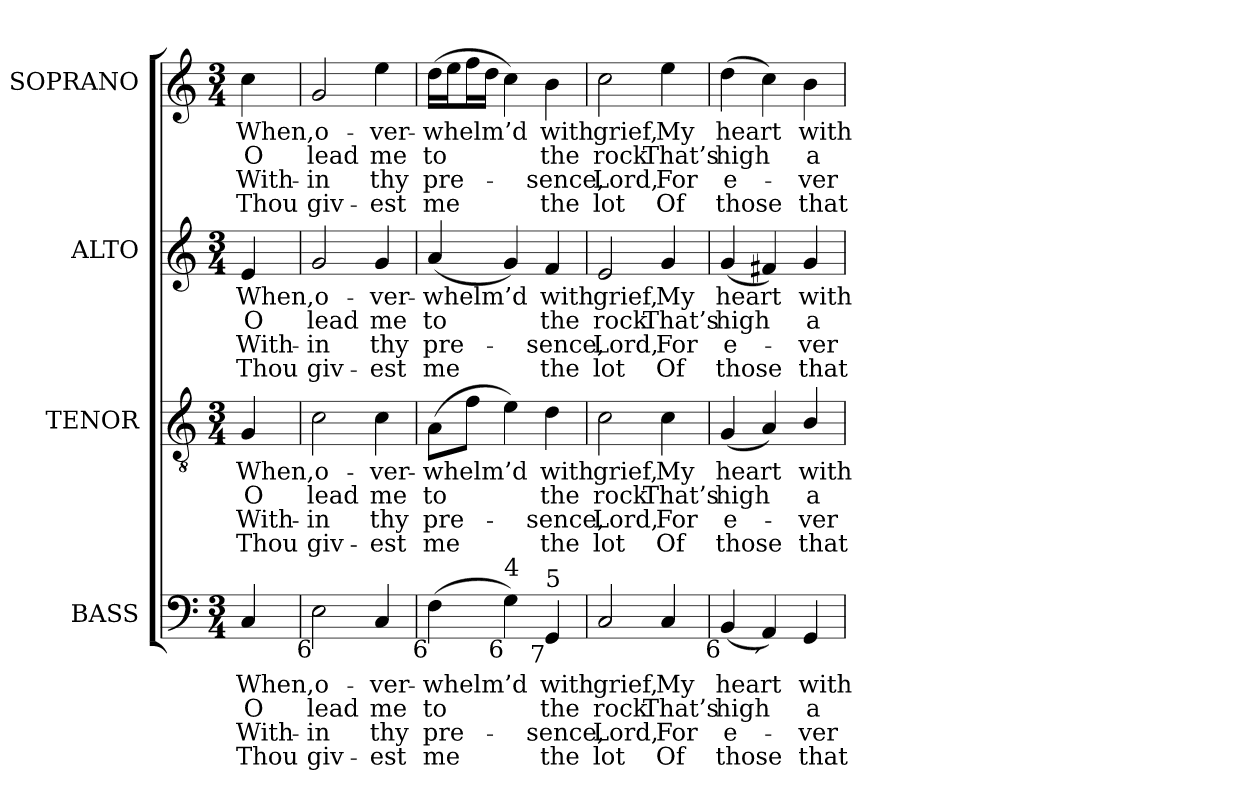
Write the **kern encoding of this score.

**kern	**text	**text	**text	**text	**kern	**text	**text	**text	**text	**kern	**text	**text	**text	**text	**kern	**text	**text	**text	**text
*part4	*part4	*part4	*part4	*part4	*part3	*part3	*part3	*part3	*part3	*part2	*part2	*part2	*part2	*part2	*part1	*part1	*part1	*part1	*part1
*staff4	*staff4	*staff4	*staff4	*staff4	*staff3	*staff3	*staff3	*staff3	*staff3	*staff2	*staff2	*staff2	*staff2	*staff2	*staff1	*staff1	*staff1	*staff1	*staff1
*I"BASS	*	*	*	*	*I"TENOR	*	*	*	*	*I"ALTO	*	*	*	*	*I"SOPRANO	*	*	*	*
*I'B.	*	*	*	*	*I'T.	*	*	*	*	*I'A.	*	*	*	*	*I'S.	*	*	*	*
!!LO:PB:g=z
*clefF4	*	*	*	*	*clefGv2	*	*	*	*	*clefG2	*	*	*	*	*clefG2	*	*	*	*
*	*	*	*	*	*ITrd7c12	*	*	*	*	*	*	*	*	*	*	*	*	*	*
*k[]	*	*	*	*	*k[]	*	*	*	*	*k[]	*	*	*	*	*k[]	*	*	*	*
*C:	*	*	*	*	*C:	*	*	*	*	*C:	*	*	*	*	*C:	*	*	*	*
*M3/4	*	*	*	*	*M3/4	*	*	*	*	*M3/4	*	*	*	*	*M3/4	*	*	*	*
=	=	=	=	=	=	=	=	=	=	=	=	=	=	=	=	=	=	=	=
!	!LO:LY:b:color=#000000	!LO:LY:b:color=#000000	!LO:LY:b:color=#000000	!LO:LY:b:color=#000000	!	!	!	!	!	!	!	!	!	!	!	!	!	!	!
!	!	!	!	!	!	!LO:LY:b:color=#000000	!LO:LY:b:color=#000000	!LO:LY:b:color=#000000	!LO:LY:b:color=#000000	!	!	!	!	!	!	!	!	!	!
!	!	!	!	!	!	!	!	!	!	!	!LO:LY:b:color=#000000	!LO:LY:b:color=#000000	!LO:LY:b:color=#000000	!LO:LY:b:color=#000000	!	!	!	!	!
!	!	!	!	!	!	!	!	!	!	!	!	!	!	!	!	!LO:LY:b:color=#000000	!LO:LY:b:color=#000000	!LO:LY:b:color=#000000	!LO:LY:b:color=#000000
4Ci/	When,	O	With-	-Thou	4GGi/	When,	O	With-	-Thou	4ei/	When,	O	With-	-Thou	4cci\	When,	O	With-	-Thou
=1	=1	=1	=1	=1	=1	=1	=1	=1	=1	=1	=1	=1	=1	=1	=1	=1	=1	=1	=1
!	!LO:LY:b:color=#000000	!LO:LY:b:color=#000000	!LO:LY:b:color=#000000	!LO:LY:b:color=#000000	!	!	!	!	!	!	!	!	!	!	!	!	!	!	!
!	!	!	!	!	!	!LO:LY:b:color=#000000	!LO:LY:b:color=#000000	!LO:LY:b:color=#000000	!LO:LY:b:color=#000000	!	!	!	!	!	!	!	!	!	!
!	!	!	!	!	!	!	!	!	!	!	!LO:LY:b:color=#000000	!LO:LY:b:color=#000000	!LO:LY:b:color=#000000	!LO:LY:b:color=#000000	!	!	!	!	!
!LO:TX:b:rj:t=6	!	!	!	!	!	!	!	!	!	!	!	!	!	!	!	!	!	!	!
!	!	!	!	!	!	!	!	!	!	!	!	!	!	!	!	!LO:LY:b:color=#000000	!LO:LY:b:color=#000000	!LO:LY:b:color=#000000	!LO:LY:b:color=#000000
2Ei\	o-	lead	in	giv-	2Ci\	o-	lead	in	giv-	2gi/	o-	lead	in	giv-	2gi/	o-	lead	in	giv-
!	!LO:LY:b:color=#000000	!LO:LY:b:color=#000000	!LO:LY:b:color=#000000	!LO:LY:b:color=#000000	!	!	!	!	!	!	!	!	!	!	!	!	!	!	!
!	!	!	!	!	!	!LO:LY:b:color=#000000	!LO:LY:b:color=#000000	!LO:LY:b:color=#000000	!LO:LY:b:color=#000000	!	!	!	!	!	!	!	!	!	!
!	!	!	!	!	!	!	!	!	!	!	!LO:LY:b:color=#000000	!LO:LY:b:color=#000000	!LO:LY:b:color=#000000	!LO:LY:b:color=#000000	!	!	!	!	!
!	!	!	!	!	!	!	!	!	!	!	!	!	!	!	!	!LO:LY:b:color=#000000	!LO:LY:b:color=#000000	!LO:LY:b:color=#000000	!LO:LY:b:color=#000000
4Ci/	-ver-	me	-thy	est	4Ci\	-ver-	me	-thy	est	4gi/	-ver-	me	-thy	est	4eei\	-ver-	me	-thy	est
=2	=2	=2	=2	=2	=2	=2	=2	=2	=2	=2	=2	=2	=2	=2	=2	=2	=2	=2	=2
!	!LO:LY:b:color=#000000	!LO:LY:b:color=#000000	!LO:LY:b:color=#000000	!LO:LY:b:color=#000000	!	!	!	!	!	!	!	!	!	!	!	!	!	!	!
!	!	!	!	!	!	!LO:LY:b:color=#000000	!LO:LY:b:color=#000000	!LO:LY:b:color=#000000	!LO:LY:b:color=#000000	!	!	!	!	!	!	!	!	!	!
!	!	!	!	!	!	!	!	!	!	!	!LO:LY:b:color=#000000	!LO:LY:b:color=#000000	!LO:LY:b:color=#000000	!LO:LY:b:color=#000000	!	!	!	!	!
!LO:TX:b:rj:t=6	!	!	!	!	!	!	!	!	!	!	!	!	!	!	!	!	!	!	!
!	!	!	!	!	!	!	!	!	!	!	!	!	!	!	!	!LO:LY:b:color=#000000	!LO:LY:b:color=#000000	!LO:LY:b:color=#000000	!LO:LY:b:color=#000000
(4Fi\	-whelm’d	to	pre-	-me	(8AAi\L	-whelm’d	to	pre-	-me	(4ai/	-whelm’d	to	pre-	-me	(16ddi\LL	-whelm’d	to	pre-	-me
.	.	.	.	.	.	.	.	.	.	.	.	.	.	.	16eei\J	.	.	.	.
.	.	.	.	.	8Fi\J	.	.	.	.	.	.	.	.	.	16ffi\L	.	.	.	.
.	.	.	.	.	.	.	.	.	.	.	.	.	.	.	16ddi\JJ	.	.	.	.
!LO:TX:b:rj:t=6	!	!	!	!	!	!	!	!	!	!	!	!	!	!	!	!	!	!	!
!LO:TX:t=4	!	!	!	!	!	!	!	!	!	!	!	!	!	!	!	!	!	!	!
4Gi\)	.	.	.	.	4Ei\)	.	.	.	.	4gi/)	.	.	.	.	4cci\)	.	.	.	.
!	!LO:LY:b:color=#000000	!LO:LY:b:color=#000000	!LO:LY:b:color=#000000	!LO:LY:b:color=#000000	!	!	!	!	!	!	!	!	!	!	!	!	!	!	!
!	!	!	!	!	!	!LO:LY:b:color=#000000	!LO:LY:b:color=#000000	!LO:LY:b:color=#000000	!LO:LY:b:color=#000000	!	!	!	!	!	!	!	!	!	!
!	!	!	!	!	!	!	!	!	!	!	!LO:LY:b:color=#000000	!LO:LY:b:color=#000000	!LO:LY:b:color=#000000	!LO:LY:b:color=#000000	!	!	!	!	!
!LO:TX:b:rj:t=7	!	!	!	!	!	!	!	!	!	!	!	!	!	!	!	!	!	!	!
!LO:TX:t=5	!	!	!	!	!	!	!	!	!	!	!	!	!	!	!	!	!	!	!
!	!	!	!	!	!	!	!	!	!	!	!	!	!	!	!	!LO:LY:b:color=#000000	!LO:LY:b:color=#000000	!LO:LY:b:color=#000000	!LO:LY:b:color=#000000
4GGi/	with	the	sence,	the	4Di\	with	the	sence,	the	4fi/	with	the	sence,	the	4bi\	with	the	sence,	the
=3	=3	=3	=3	=3	=3	=3	=3	=3	=3	=3	=3	=3	=3	=3	=3	=3	=3	=3	=3
!	!LO:LY:b:color=#000000	!LO:LY:b:color=#000000	!LO:LY:b:color=#000000	!LO:LY:b:color=#000000	!	!	!	!	!	!	!	!	!	!	!	!	!	!	!
!	!	!	!	!	!	!LO:LY:b:color=#000000	!LO:LY:b:color=#000000	!LO:LY:b:color=#000000	!LO:LY:b:color=#000000	!	!	!	!	!	!	!	!	!	!
!	!	!	!	!	!	!	!	!	!	!	!LO:LY:b:color=#000000	!LO:LY:b:color=#000000	!LO:LY:b:color=#000000	!LO:LY:b:color=#000000	!	!	!	!	!
!	!	!	!	!	!	!	!	!	!	!	!	!	!	!	!	!LO:LY:b:color=#000000	!LO:LY:b:color=#000000	!LO:LY:b:color=#000000	!LO:LY:b:color=#000000
2Ci/	grief,	rock	Lord,	lot	2Ci\	grief,	rock	Lord,	lot	2ei/	grief,	rock	Lord,	lot	2cci\	grief,	rock	Lord,	lot
!	!LO:LY:b:color=#000000	!LO:LY:b:color=#000000	!LO:LY:b:color=#000000	!LO:LY:b:color=#000000	!	!	!	!	!	!	!	!	!	!	!	!	!	!	!
!	!	!	!	!	!	!LO:LY:b:color=#000000	!LO:LY:b:color=#000000	!LO:LY:b:color=#000000	!LO:LY:b:color=#000000	!	!	!	!	!	!	!	!	!	!
!	!	!	!	!	!	!	!	!	!	!	!LO:LY:b:color=#000000	!LO:LY:b:color=#000000	!LO:LY:b:color=#000000	!LO:LY:b:color=#000000	!	!	!	!	!
!	!	!	!	!	!	!	!	!	!	!	!	!	!	!	!	!LO:LY:b:color=#000000	!LO:LY:b:color=#000000	!LO:LY:b:color=#000000	!LO:LY:b:color=#000000
4Ci/	My	That’s	For	Of	4Ci\	My	That’s	For	Of	4gi/	My	That’s	For	Of	4eei\	My	That’s	For	Of
=4	=4	=4	=4	=4	=4	=4	=4	=4	=4	=4	=4	=4	=4	=4	=4	=4	=4	=4	=4
!	!LO:LY:b:color=#000000	!LO:LY:b:color=#000000	!LO:LY:b:color=#000000	!LO:LY:b:color=#000000	!	!	!	!	!	!	!	!	!	!	!	!	!	!	!
!	!	!	!	!	!	!LO:LY:b:color=#000000	!LO:LY:b:color=#000000	!LO:LY:b:color=#000000	!LO:LY:b:color=#000000	!	!	!	!	!	!	!	!	!	!
!	!	!	!	!	!	!	!	!	!	!	!LO:LY:b:color=#000000	!LO:LY:b:color=#000000	!LO:LY:b:color=#000000	!LO:LY:b:color=#000000	!	!	!	!	!
!LO:TX:b:rj:t=6	!	!	!	!	!	!	!	!	!	!	!	!	!	!	!	!	!	!	!
!	!	!	!	!	!	!	!	!	!	!	!	!	!	!	!	!LO:LY:b:color=#000000	!LO:LY:b:color=#000000	!LO:LY:b:color=#000000	!LO:LY:b:color=#000000
(4BBi/	heart	high	e-	-those	(4GGi/	heart	high	e-	-those	(4gi/	heart	high	e-	-those	(4ddi\	heart	high	e-	-those
!LO:TX:b:rj:t=´	!	!	!	!	!	!	!	!	!	!	!	!	!	!	!	!	!	!	!
4AAi/)	.	.	.	.	4AAi/)	.	.	.	.	4f#Xi/)	.	.	.	.	4cci\)	.	.	.	.
!	!LO:LY:b:color=#000000	!LO:LY:b:color=#000000	!LO:LY:b:color=#000000	!LO:LY:b:color=#000000	!	!	!	!	!	!	!	!	!	!	!	!	!	!	!
!	!	!	!	!	!	!LO:LY:b:color=#000000	!LO:LY:b:color=#000000	!LO:LY:b:color=#000000	!LO:LY:b:color=#000000	!	!	!	!	!	!	!	!	!	!
!	!	!	!	!	!	!	!	!	!	!	!LO:LY:b:color=#000000	!LO:LY:b:color=#000000	!LO:LY:b:color=#000000	!LO:LY:b:color=#000000	!	!	!	!	!
!	!	!	!	!	!	!	!	!	!	!	!	!	!	!	!	!LO:LY:b:color=#000000	!LO:LY:b:color=#000000	!LO:LY:b:color=#000000	!LO:LY:b:color=#000000
4GGi/	with-	a-	ver	that	4BBi/	with-	a-	ver	that	4gi/	with-	a-	ver	that	4bi\	with-	a-	ver	that
=	=	=	=	=	=	=	=	=	=	=	=	=	=	=	=	=	=	=	=
*-	*-	*-	*-	*-	*-	*-	*-	*-	*-	*-	*-	*-	*-	*-	*-	*-	*-	*-	*-
